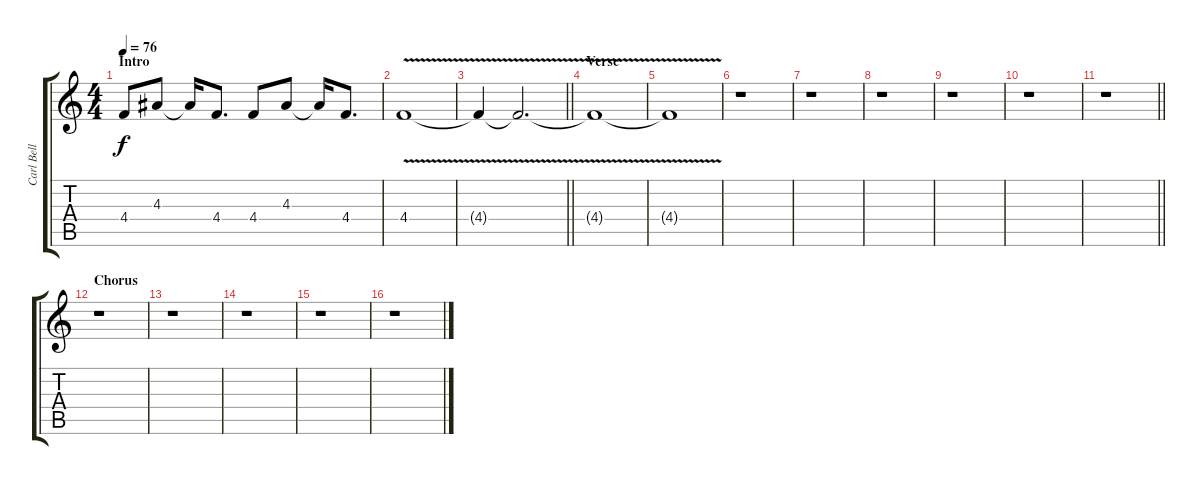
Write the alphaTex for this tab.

\track ("Carl Bell (Lead Guitar)" "Carl Bell ") {instrument distortionguitar}
\staff {score tabs}
\tuning (Eb4 Bb3 Gb3 Db3 Ab2 Eb2) {hide}
\ts (4 4)
\section ("" "Intro")
\tempo 76
\clef g2
\ks c
4.4.8{dy f instrument distortionguitar} 4.3.8 4.3{t}.16 4.4.8{d} 4.4.8 4.3.8 4.3{t}.16 4.4.8{d} |
4.4{v}.1 |
\barLineRight lightlight
4.4{v t}.4 4.4{v t}.2{d} |
\section ("" "Verse")
4.4{v t}.1 |
4.4{v t}.1 |
r.1 |
r.1 |
r.1 |
r.1 |
r.1 |
\barLineRight lightlight
r.1 |
\section ("" "Chorus")
r.1 |
r.1 |
r.1 |
r.1 |
r.1
